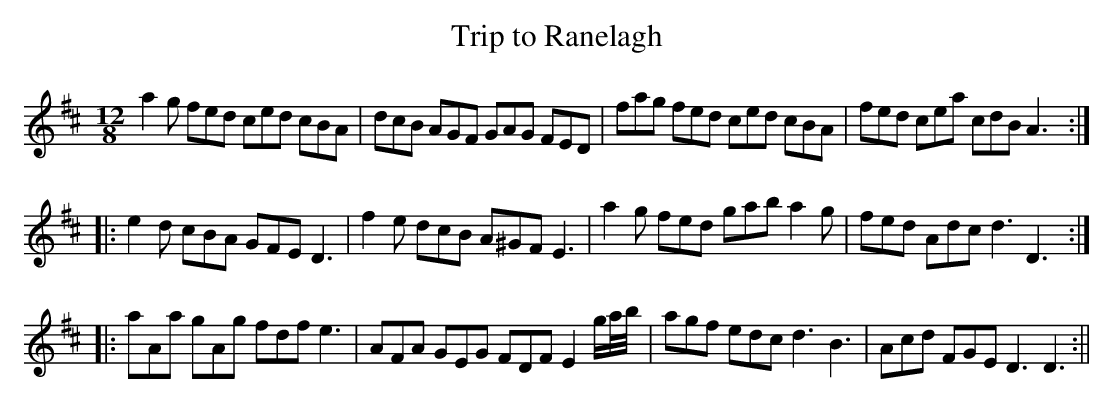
X:1
T:Trip to Ranelagh
M:12/8
L:1/8
K:D
a2g fed ced cBA|dcB AGF GAG FED|fag fed ced cBA|fed cea cdB A3:|
|:e2d cBA GFE D3|f2e dcB A^GF E3|a2g fed gab a2g|fed Adc d3 D3:|
|:aAa gAg fdf e3|AFA GEG FDF E2 g/a/4b/4|agf edc d3 B3|Acd FGE D3 D3:||
